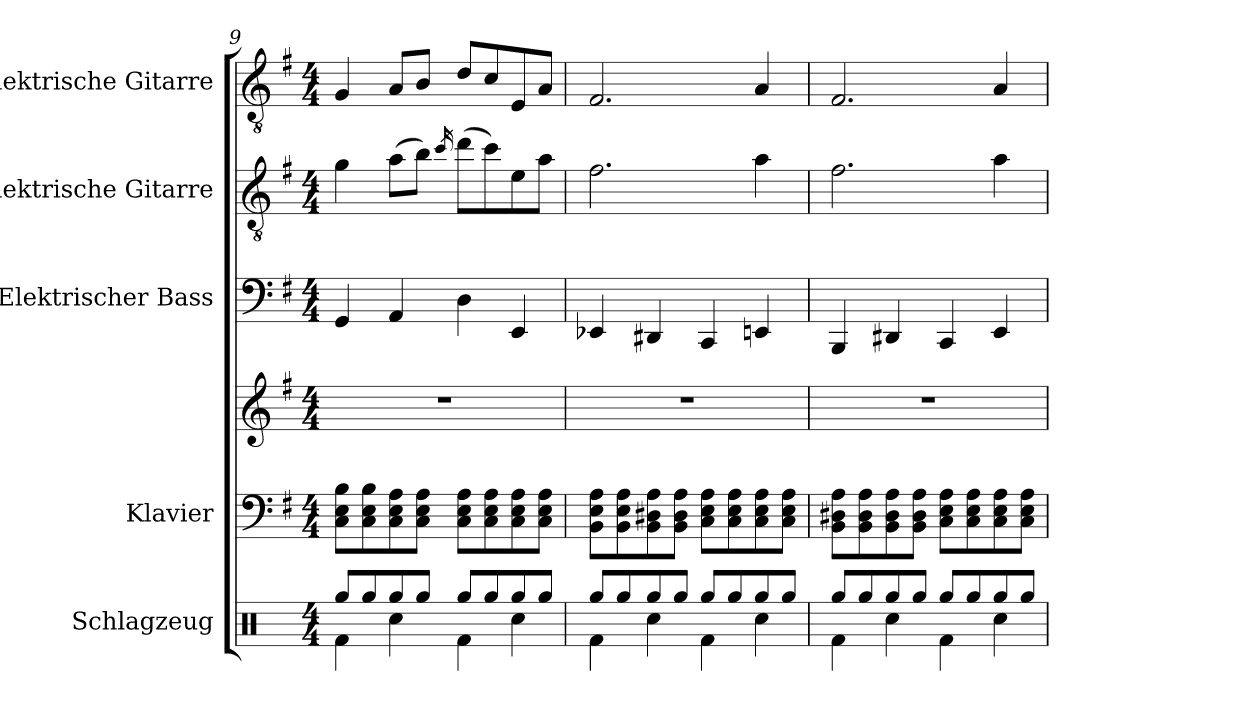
**kern	**kern	**kern	**kern	**kern	**kern
*part5	*part4	*part4	*part3	*part2	*part1
*staff6	*staff5	*staff4	*staff3	*staff2	*staff1
*I"Schlagzeug	*I"Klavier	*	*I"Elektrischer Bass	*I"Elektrische Gitarre	*I"Elektrische Gitarre
*I'Schlgz.	*I'Klav.	*	*I'E-B.	*I'E-Git.	*I'E-Git.
!!LO:LB:g=z
*clefX	*clefF4	*clefG2	*clefF4	*clefGv2	*clefGv2
*	*	*	*ITrd7c12	*	*
*k[]	*k[f#]	*k[f#]	*k[f#]	*k[f#]	*k[f#]
*M4/4	*M4/4	*M4/4	*M4/4	*M4/4	*M4/4
=9	=9	=9	=9	=9	=9
*^	*	*	*	*	*
4Rf\	8Rgg/L	8C\ 8E\ 8B\L	1r	4GGG/	4g\	4G/
.	8Rgg/	8C\ 8E\ 8B\	.	.	.	.
4Rcc\	8Rgg/	8C\ 8E\ 8A\	.	4AAA/	(>8a\L	8A/L
.	8Rgg/J	8C\ 8E\ 8A\J	.	.	8b\J)	8B/J
.	.	.	.	.	16qcc/	.
4Rf\	8Rgg/L	8C\ 8E\ 8A\L	.	4DD\	(>8dd\L	8d/L
.	8Rgg/	8C\ 8E\ 8A\	.	.	8cc\)	8c/
4Rcc\	8Rgg/	8C\ 8E\ 8A\	.	4EEE/	8e\	8E/
.	8Rgg/J	8C\ 8E\ 8A\J	.	.	8a\J	8A/J
=10	=10	=10	=10	=10	=10	=10
4Rf\	8Rgg/L	8BB\ 8E\ 8A\L	1r	4EEE-X/	2.f#\	2.F#/
.	8Rgg/	8BB\ 8E\ 8A\	.	.	.	.
4Rcc\	8Rgg/	8BB\ 8D#X\ 8A\	.	4DDD#X/	.	.
.	8Rgg/J	8BB\ 8D#\ 8A\J	.	.	.	.
4Rf\	8Rgg/L	8C\ 8E\ 8A\L	.	4CCC/	.	.
.	8Rgg/	8C\ 8E\ 8A\	.	.	.	.
4Rcc\	8Rgg/	8C\ 8E\ 8A\	.	4EEEn/	4a\	4A/
.	8Rgg/J	8C\ 8E\ 8A\J	.	.	.	.
=11	=11	=11	=11	=11	=11	=11
4Rf\	8Rgg/L	8BB\ 8D#X\ 8A\L	1r	4BBBB/	2.f#\	2.F#/
.	8Rgg/	8BB\ 8D#\ 8A\	.	.	.	.
4Rcc\	8Rgg/	8BB\ 8D#\ 8A\	.	4DDD#X/	.	.
.	8Rgg/J	8BB\ 8D#\ 8A\J	.	.	.	.
4Rf\	8Rgg/L	8C\ 8E\ 8A\L	.	4CCC/	.	.
.	8Rgg/	8C\ 8E\ 8A\	.	.	.	.
4Rcc\	8Rgg/	8C\ 8E\ 8A\	.	4EEE/	4a\	4A/
.	8Rgg/J	8C\ 8E\ 8A\J	.	.	.	.
*v	*v	*	*	*	*	*
=	=	=	=	=	=
*-	*-	*-	*-	*-	*-
